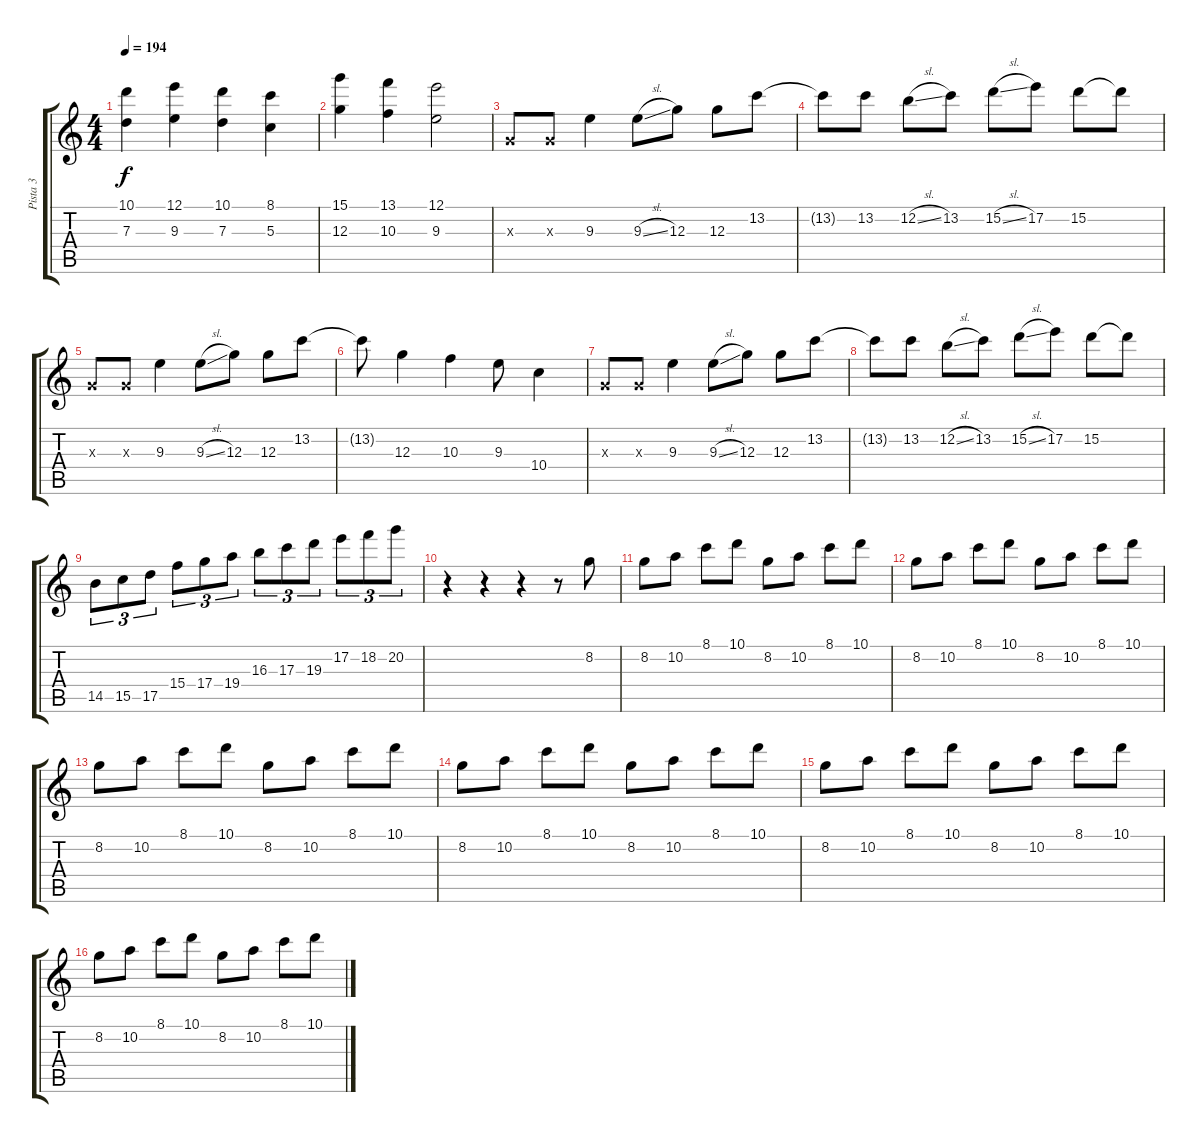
\track ("Pista 3" "Pista 3") {instrument overdrivenguitar}
\staff {score tabs}
\tuning (E4 B3 G3 D3 A2 D2) {hide}
\ts (4 4)
\tempo 194
\clef g2
\ks c
(10.1{t} 7.3{t}).4{dy f} (12.1 9.3).4 (10.1 7.3).4 (8.1 5.3).4 |
(15.1 12.3).4 (13.1 10.3).4 (12.1 9.3).2 |
0.3{x}.8{volume 16} 0.3{x}.8 9.3.4 9.3{sl}.8 12.3.8 12.3.8 13.2.8 |
13.2{t}.8 13.2.8 12.2{sl}.8 13.2.8 15.2{sl}.8 17.2.8 15.2.8 15.2{t}.8 |
0.3{x}.8 0.3{x}.8 9.3.4 9.3{sl}.8 12.3.8 12.3.8 13.2.8 |
13.2{t}.8 12.3.4 10.3.4 9.3.8 10.4.4 |
0.3{x}.8 0.3{x}.8 9.3.4 9.3{sl}.8 12.3.8 12.3.8 13.2.8 |
13.2{t}.8 13.2.8 12.2{sl}.8 13.2.8 15.2{sl}.8 17.2.8 15.2.8 15.2{t}.8 |
14.5.8{tu (3 2)} 15.5.8{tu (3 2)} 17.5.8{tu (3 2)} 15.4.8{tu (3 2)} 17.4.8{tu (3 2)} 19.4.8{tu (3 2)} 16.3.8{tu (3 2)} 17.3.8{tu (3 2)} 19.3.8{tu (3 2)} 17.2.8{tu (3 2)} 18.2.8{tu (3 2)} 20.2.8{tu (3 2)} |
r.4{volume 12 instrument overdrivenguitar} r.4 r.4 r.8 8.2.8 |
8.2.8 10.2.8 8.1.8 10.1.8 8.2.8 10.2.8 8.1.8 10.1.8 |
8.2.8 10.2.8 8.1.8 10.1.8 8.2.8 10.2.8 8.1.8 10.1.8 |
8.2.8 10.2.8 8.1.8 10.1.8 8.2.8 10.2.8 8.1.8 10.1.8 |
8.2.8 10.2.8 8.1.8 10.1.8 8.2.8 10.2.8 8.1.8 10.1.8 |
8.2.8 10.2.8 8.1.8 10.1.8 8.2.8 10.2.8 8.1.8 10.1.8 |
8.2.8 10.2.8 8.1.8 10.1.8 8.2.8 10.2.8 8.1.8 10.1.8
